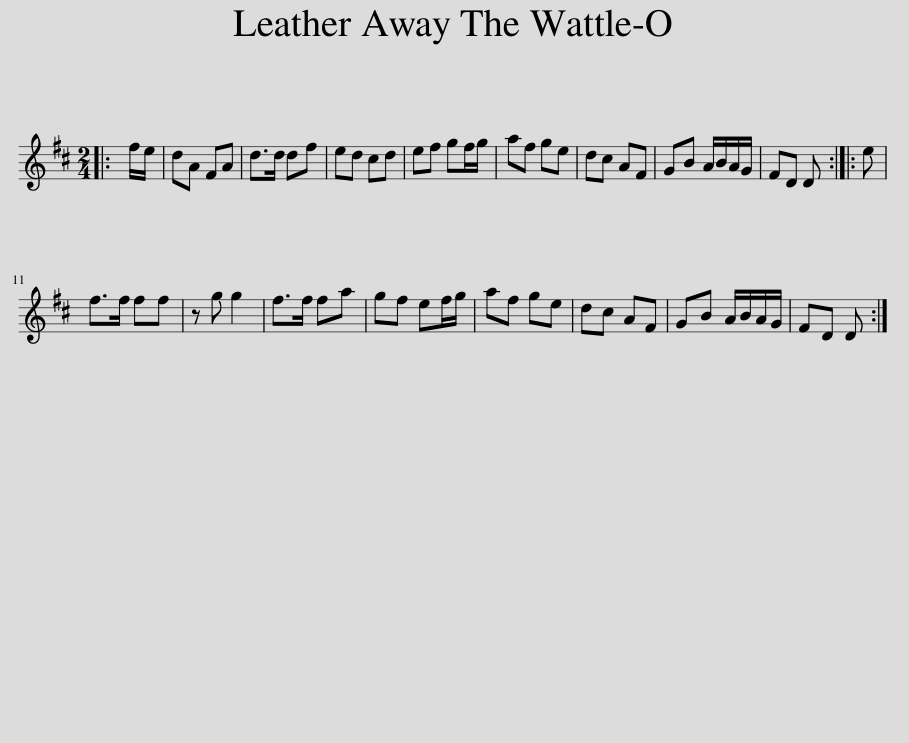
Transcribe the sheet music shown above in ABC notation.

X:1
L:1/8
M:2/4
I:linebreak $
K:D
V:1 treble
V:1
|: f/e/ | dA FA | d>d df | ed cd | ef gf/g/ | %5
 af ge | dc AF | GB A/B/A/G/ | FD D :: e |$ %10
 f>f ff | z g g2 | f>f fa | gf ef/g/ | af ge | %15
 dc AF | GB A/B/A/G/ | FD D :| %18
